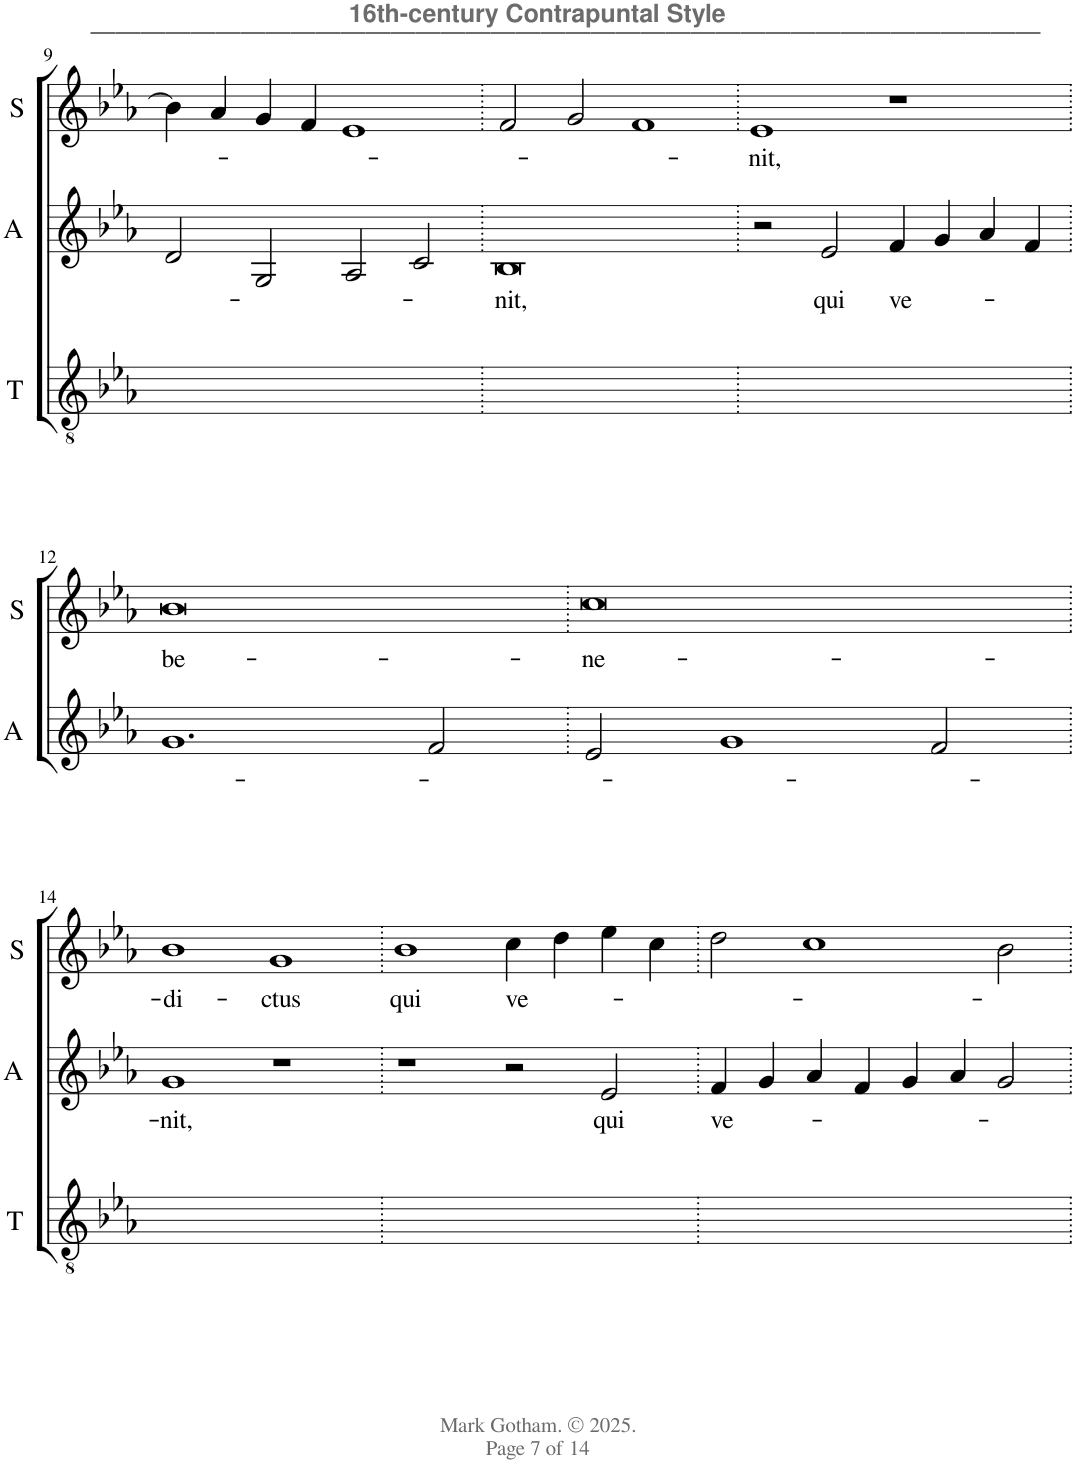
**kern	**text	**kern	**text
*part2	*part2	*part1	*part1
*staff2	*staff2	*staff1	*staff1
*I"Alto	*	*I"Soprano	*
*I'A	*	*I'S	*
!!LO:PB:g=z
*clefG2	*	*clefG2	*
*k[b-e-a-]	*	*k[b-e-a-]	*
*M4/2	*	*M4/2	*
=9	=9	=9	=9
2d/	.	4b-\]	.
.	.	4a-/	.
2G/	.	4g/	.
.	.	4f/	.
2A-/	.	1e-	.
2c/	.	.	.
=10.	=10.	=10.	=10.
!	!LO:LY:b	!	!
0B-	-nit,	2f/	.
.	.	2g/	.
.	.	1f	.
=11.	=11.	=11.	=11.
!	!	!	!LO:LY:b
2r	.	1e-	-nit,
!	!LO:LY:b	!	!
2e-/	qui	.	.
!	!LO:LY:b	!	!
4f/	ve-	1r	.
4g/	.	.	.
4a-/	.	.	.
4f/	.	.	.
!!LO:LB:g=z
=12.	=12.	=12.	=12.
!	!	!	!LO:LY:b
1.g	.	0b-	be-
2f/	.	.	.
=13.	=13.	=13.	=13.
!	!	!	!LO:LY:b
2e-/	.	0cc	-ne-
1g	.	.	.
2f/	.	.	.
!!LO:LB:g=z
=14.	=14.	=14.	=14.
!	!LO:LY:b	!	!LO:LY:b
1g	-nit,	1b-	-di-
!	!	!	!LO:LY:b
1r	.	1g	-ctus
=15.	=15.	=15.	=15.
!	!	!	!LO:LY:b
1r	.	1b-	qui
!	!	!	!LO:LY:b
2r	.	4cc\	ve-
.	.	4dd\	.
!	!LO:LY:b	!	!
2e-/	qui	4ee-\	.
.	.	4cc\	.
=16.	=16.	=16.	=16.
!	!LO:LY:b	!	!
4f/	ve-	2dd\	.
4g/	.	.	.
4a-/	.	1cc	.
4f/	.	.	.
4g/	.	.	.
4a-/	.	.	.
2g/	.	2b-\	.
=.	=.	=.	=.
*-	*-	*-	*-
